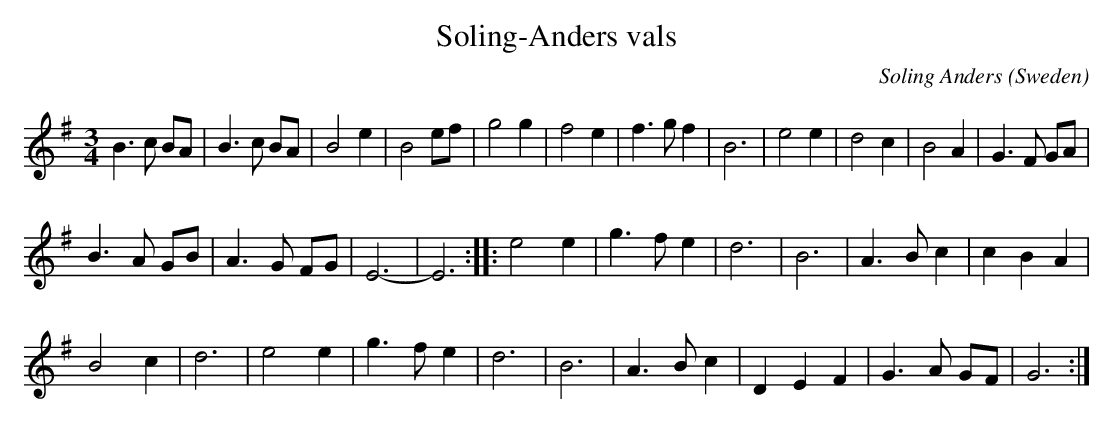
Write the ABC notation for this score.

X:1
T:Soling-Anders vals
O:Sweden
M:3/4
C:Soling Anders
K:Em
B3c BA|B3c BA|B4 e2|B4 ef|\
g4 g2|f4 e2|f3g f2|B6|\
e4 e2|d4 c2|B4 A2|G3F GA|
B3A GB|A3G FG|E6-|E6::\
e4 e2|g3f e2|d6|B6|A3B c2|c2B2 A2|
B4 c2|d6|\
e4 e2|g3f e2|d6|B6|A3B c2|D2E2 F2|G3A GF|G6:|
